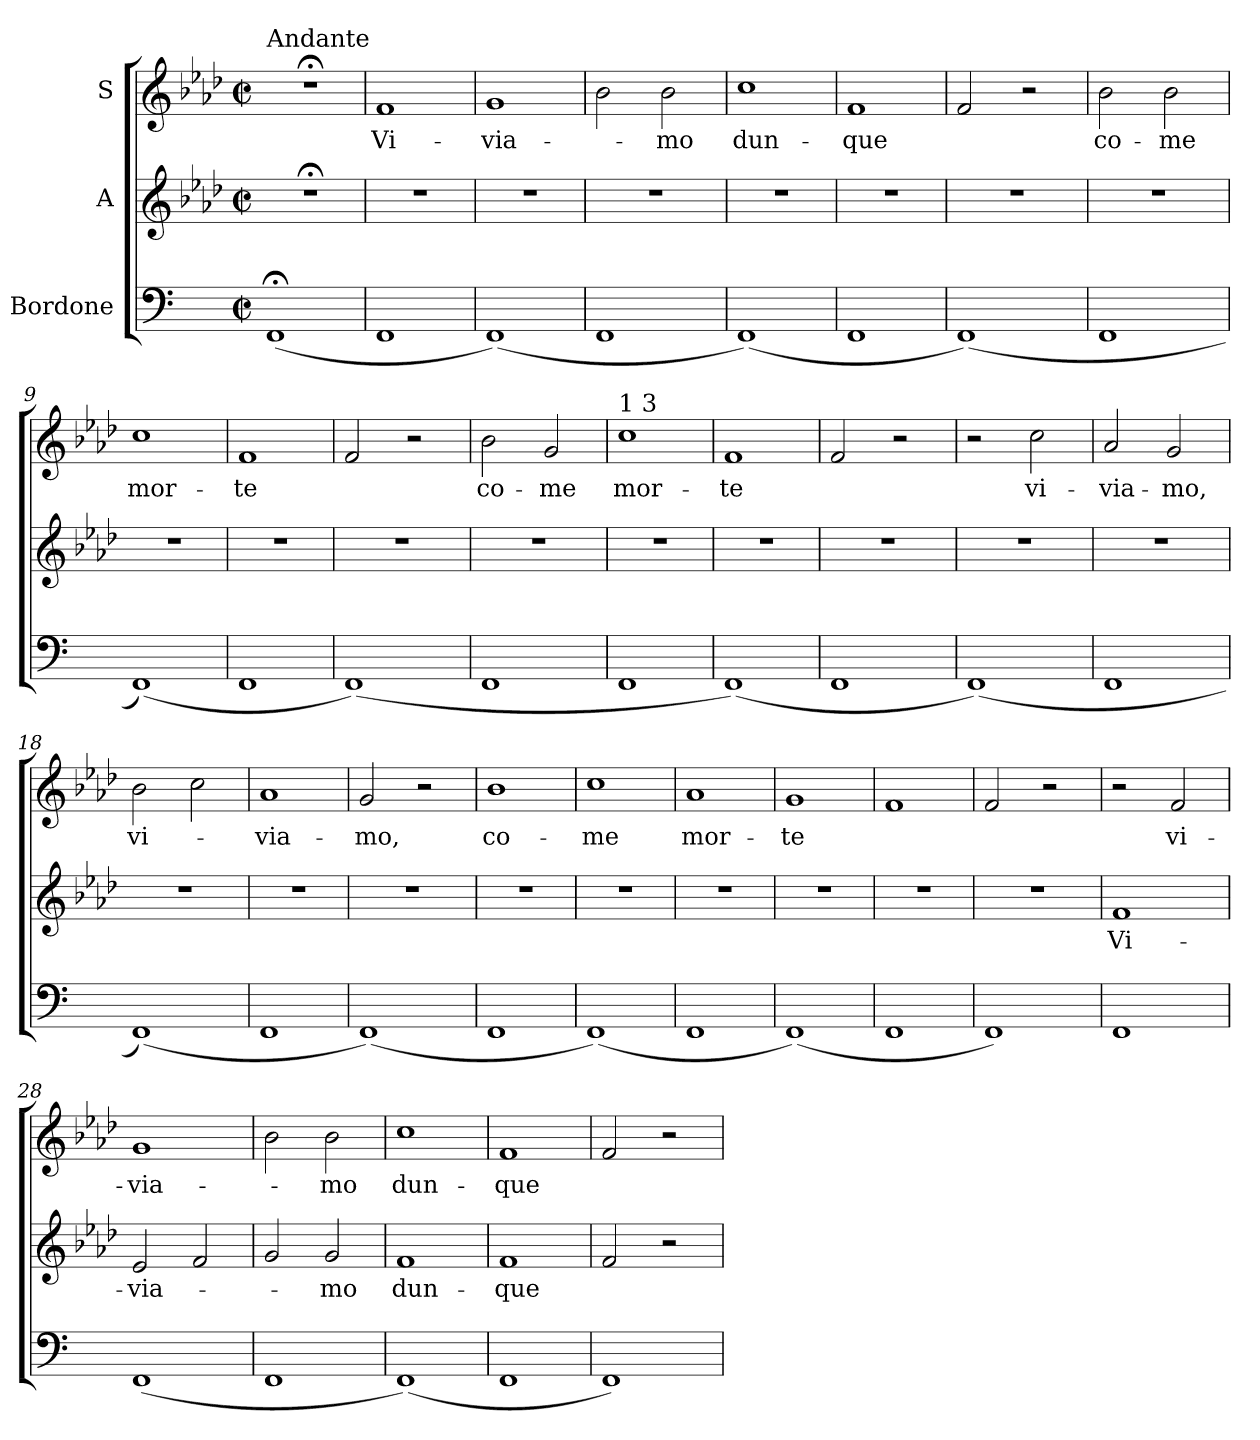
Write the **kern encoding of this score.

**kern	**kern	**text	**kern	**text
*part3	*part2	*part2	*part1	*part1
*staff3	*staff2	*staff2	*staff1	*staff1
*I"Bordone	*I"A	*	*I"S	*
*clefF4	*clefG2	*	*clefG2	*
*ITrd-3c-5	*ITrd2c3	*	*ITrd2c3	*
*k[b-]	*k[b-]	*	*k[b-]	*
*F:	*F:	*	*F:	*
*M2/2	*M2/2	*	*M2/2	*
*met(c|)	*met(c|)	*	*met(c|)	*
=1	=1	=1	=1	=1
!	!	!	!LO:TX:a:t=Andante	!
(<1BB-;	1r;<	.	1r;<	.
=2	=2	=2	=2	=2
!	!	!	!	!LO:LY:b
1BB-	1r	.	1d	Vi-
=3	=3	=3	=3	=3
!	!	!	!	!LO:LY:b
(<1BB-)	1r	.	1e	-via-
=4	=4	=4	=4	=4
1BB-	1r	.	2g\	.
!	!	!	!	!LO:LY:b
.	.	.	2g\	-mo
=5	=5	=5	=5	=5
!	!	!	!	!LO:LY:b
(<1BB-)	1r	.	1a	dun-
=6	=6	=6	=6	=6
!	!	!	!	!LO:LY:b
1BB-	1r	.	1d	-que
=7	=7	=7	=7	=7
(<1BB-)	1r	.	2d/	.
.	.	.	2r	.
=8	=8	=8	=8	=8
!	!	!	!	!LO:LY:b
1BB-	1r	.	2g\	co-
!	!	!	!	!LO:LY:b
.	.	.	2g\	-me
=9	=9	=9	=9	=9
!	!	!	!	!LO:LY:b
(<1BB-)	1r	.	1a	mor-
=10	=10	=10	=10	=10
!	!	!	!	!LO:LY:b
1BB-	1r	.	1d	-te
=11	=11	=11	=11	=11
(<1BB-)	1r	.	2d/	.
.	.	.	2r	.
=12	=12	=12	=12	=12
!	!	!	!	!LO:LY:b
1BB-	1r	.	2g\	co-
!	!	!	!	!LO:LY:b
.	.	.	2e/	-me
!!LO:LB:g=z
=13	=13	=13	=13	=13
!	!	!	!LO:TX:a:t=1 3	!
!	!	!	!	!LO:LY:b
1BB-	1r	.	1a	mor-
=14	=14	=14	=14	=14
!	!	!	!	!LO:LY:b
(<1BB-)	1r	.	1d	-te
=15	=15	=15	=15	=15
1BB-	1r	.	2d/	.
.	.	.	2r	.
=16	=16	=16	=16	=16
(<1BB-)	1r	.	2r	.
!	!	!	!	!LO:LY:b
.	.	.	2a\	vi-
=17	=17	=17	=17	=17
!	!	!	!	!LO:LY:b
1BB-	1r	.	2f/	-via-
!	!	!	!	!LO:LY:b
.	.	.	2e/	-mo,
=18	=18	=18	=18	=18
!	!	!	!	!LO:LY:b
(<1BB-)	1r	.	2g\	vi-
.	.	.	2a\	.
=19	=19	=19	=19	=19
!	!	!	!	!LO:LY:b
1BB-	1r	.	1f	-via-
=20	=20	=20	=20	=20
!	!	!	!	!LO:LY:b
(<1BB-)	1r	.	2e/	-mo,
.	.	.	2r	.
=21	=21	=21	=21	=21
!	!	!	!	!LO:LY:b
1BB-	1r	.	1g	co-
=22	=22	=22	=22	=22
!	!	!	!	!LO:LY:b
(<1BB-)	1r	.	1a	-me
=23	=23	=23	=23	=23
!	!	!	!	!LO:LY:b
1BB-	1r	.	1f	mor-
=24	=24	=24	=24	=24
!	!	!	!	!LO:LY:b
(<1BB-)	1r	.	1e	-te
=25	=25	=25	=25	=25
1BB-	1r	.	1d	.
=26	=26	=26	=26	=26
1BB-)	1r	.	2d/	.
.	.	.	2r	.
!!LO:LB:g=z
=27	=27	=27	=27	=27
!	!	!LO:LY:b	!	!
1BB-	1d	Vi-	2r	.
!	!	!	!	!LO:LY:b
.	.	.	2d/	vi-
=28	=28	=28	=28	=28
!	!	!LO:LY:b	!	!LO:LY:b
(<1BB-	2c/	-via-	1e	-via-
.	2d/	.	.	.
=29	=29	=29	=29	=29
1BB-	2e/	.	2g\	.
!	!	!LO:LY:b	!	!LO:LY:b
.	2e/	-mo	2g\	-mo
=30	=30	=30	=30	=30
!	!	!LO:LY:b	!	!LO:LY:b
(<1BB-)	1d	dun-	1a	dun-
=31	=31	=31	=31	=31
!	!	!LO:LY:b	!	!LO:LY:b
1BB-	1d	-que	1d	-que
=32	=32	=32	=32	=32
1BB-)	2d/	.	2d/	.
.	2r	.	2r	.
=	=	=	=	=
*-	*-	*-	*-	*-
